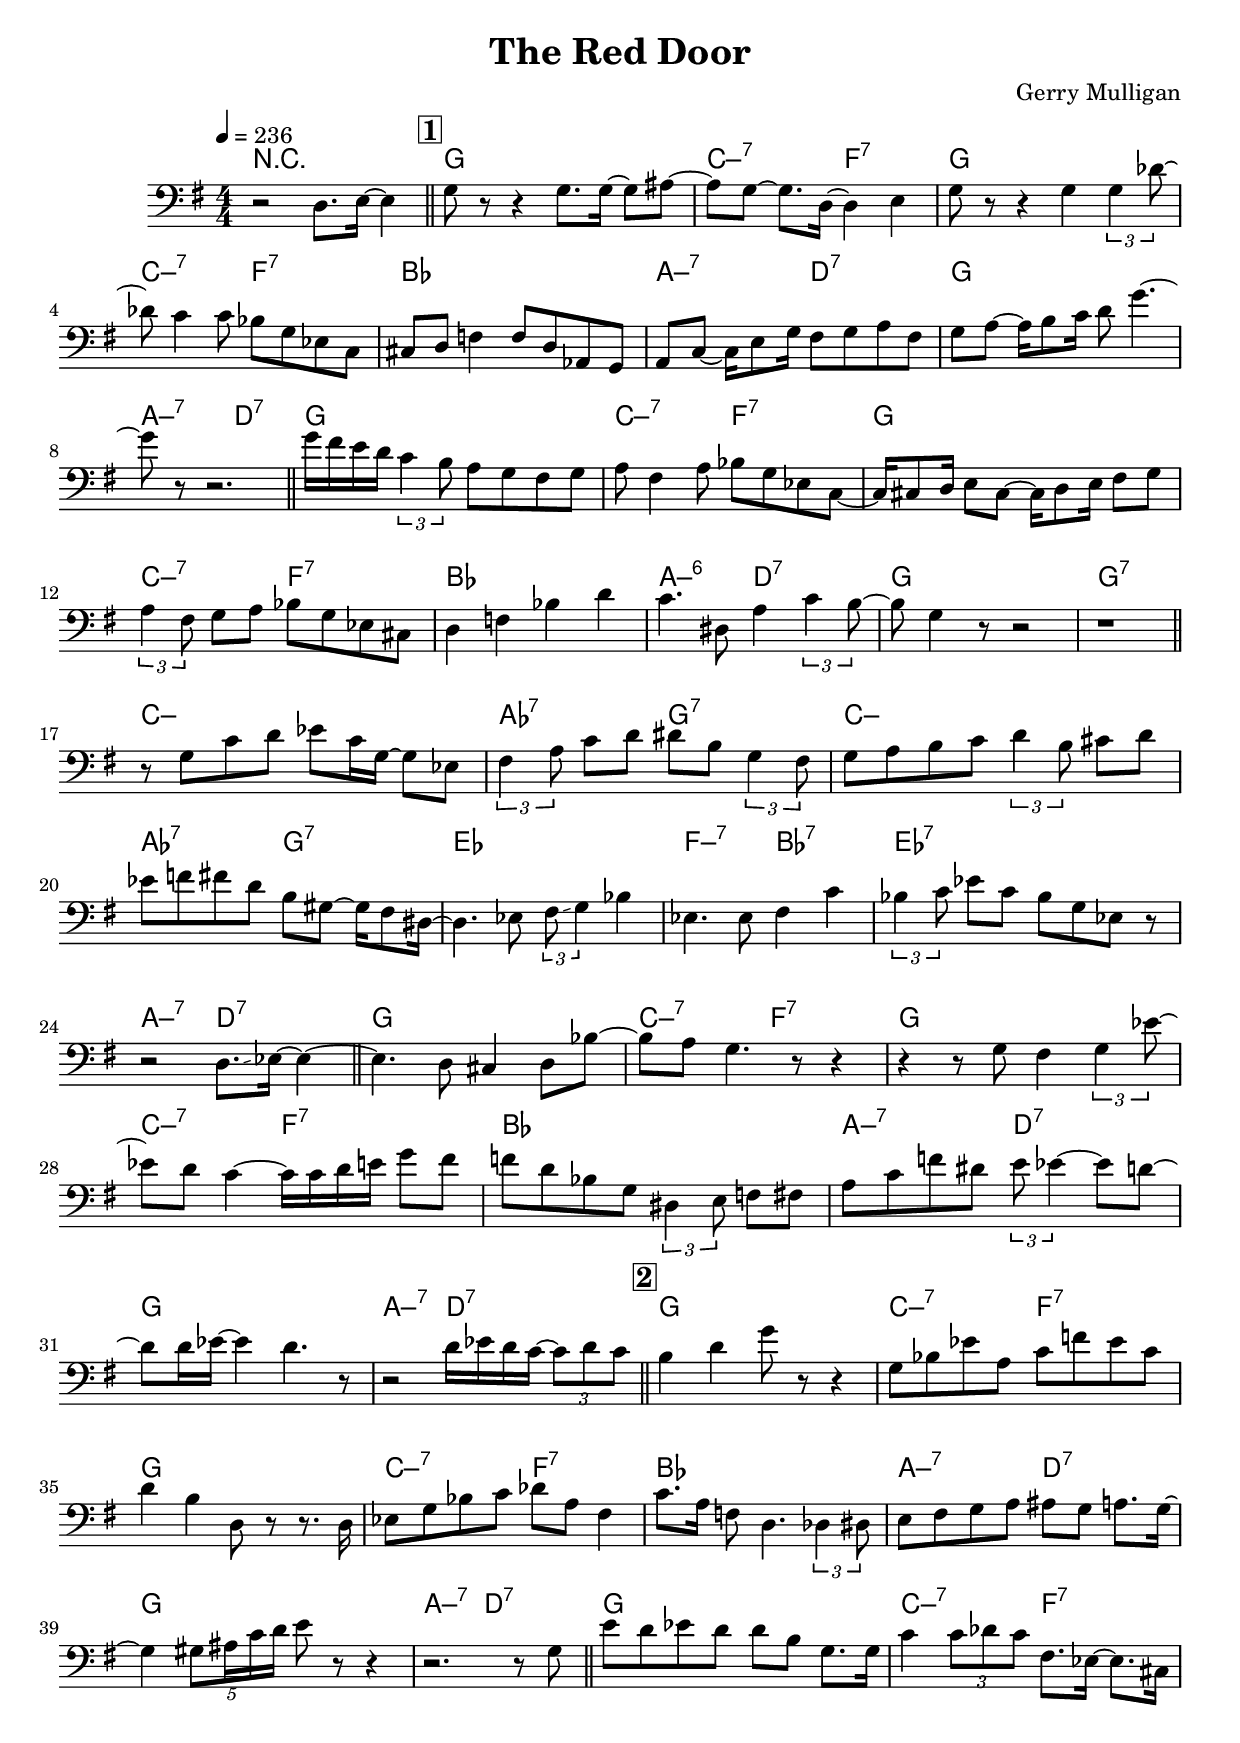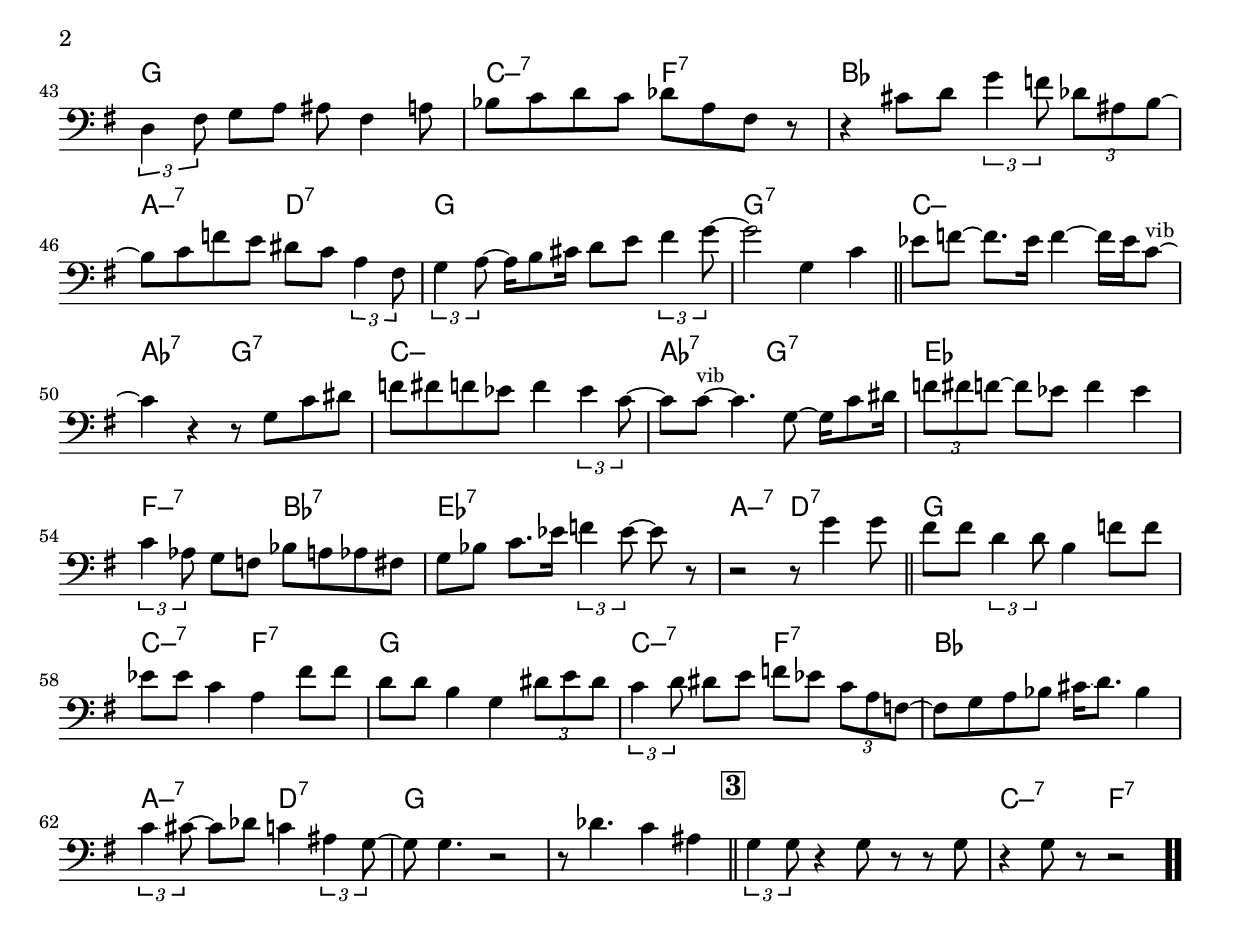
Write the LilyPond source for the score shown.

\version "2.13.2"

#(ly:set-option 'point-and-click #f)

\header {
  title = "The Red Door"
  composer = "Gerry Mulligan"
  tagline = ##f
}
global =
{
    \override Staff.TimeSignature #'style = #'()
    \time 4/4
    \clef "bass"
    \key g \major
    \override Rest #'direction = #'0
    \override MultiMeasureRest #'staff-position = #0
}
\score
{
<<
    \transpose c' c'

    \new ChordNames { \chords {
      \set majorSevenSymbol = \markup { "maj7" }
      \set minorChordModifier = \markup { \char ##x2013 }
      | r1 
      | g1 | c2:min7 f2:7 | g1 | c2:min7 f2:7 | bes1 | a2:min7 d2:7 | g1 | a2:min7 d2:7 
      | g1 | c2:min7 f2:7 | g1 | c2:min7 f2:7 | bes1 | a2:min6 d2:7 | g1 | g1:7 
      | c1:min | aes2:7 g2:7 | c1:min | aes2:7 g2:7 | es1 | f2:min7 bes2:7 | es1:7 | a2:min7 d2:7 
      | g1 | c2:min7 f2:7 | g1 | c2:min7 f2:7 | bes1 | a2:min7 d2:7 | g1 | a2:min7 d2:7 
      | g1 | c2:min7 f2:7 | g1 | c2:min7 f2:7 | bes1 | a2:min7 d2:7 | g1 | a2:min7 d2:7 
      | g1 | c2:min7 f2:7 | g1 | c2:min7 f2:7 | bes1 | a2:min7 d2:7 | g1 | g1:7 
      | c1:min | aes2:7 g2:7 | c1:min | aes2:7 g2:7 | es1 | f2:min7 bes2:7 | es1:7 | a2:min7 d2:7 
      | g1 | c2:min7 f2:7 | g1 | c2:min7 f2:7 | bes1 | a2:min7 d2:7 | g1 | s1 
      | s1 | c2:min7 f2:7|
      }
      }

    \new Staff
    <<
    \transpose c' c'

    {
      \global
  		%\override Score.MetronomeMark #'transparent = ##t
  		%\override Score.MetronomeMark #'stencil = ##f
  		
  		\override HorizontalBracket #'direction = #UP
  		\override HorizontalBracket #'bracket-flare = #'(0 . 0)
  		
  		\override TextSpanner #'dash-fraction = #1.0
  		\override TextSpanner #'bound-details #'left #'text = \markup{ \concat{\draw-line #'(0 . -1.0) \draw-line #'(1.0 . 0) }}
  		\override TextSpanner #'bound-details #'right #'text = \markup{ \concat{ \draw-line #'(1.0 . 0) \draw-line #'(0 . -1.0) }}
          \set Score.markFormatter = #format-mark-box-numbers


      \tempo 4 = 236
      \set Score.currentBarNumber = #0
     
      | r2 d8. e16~ e4 
      \bar "||" \mark \default g8 r8 r4 g8. g16~ g8 ais8~ 
      | ais8 g8~ g8. d16~ d4 e4 
      | g8 r8 r4 g4 \tuplet 3/2 {g4 des'8~} 
      | des'8 c'4 c'8 bes8 g8 es8 c8 
      | cis8 d8 f4 f8 d8 aes,8 g,8 
      | a,8 c8~ c16 e8 g16 fis8 g8 a8 fis8 
      | g8 a8~ a16 b8 c'16 d'8 g'4.~ 
      | g'8 r8 r2. 
      \bar "||" g'16 fis'16 e'16 d'16 \tuplet 3/2 {c'4 b8} a8 g8 fis8 g8 
      | a8 fis4 a8 bes8 g8 es8 c8~ 
      | c16 cis8 d16 e8 cis8~ cis16 d8 e16 fis8 g8 
      | \tuplet 3/2 {a4 fis8} g8 a8 bes8 g8 es8 cis8 
      | d4 f4 bes4 d'4 
      | c'4. dis8 a4 \tuplet 3/2 {c'4 b8~} 
      | b8 g4 r8 r2 
      | r1 
      \bar "||" r8 g8 c'8 d'8 es'8 c'16 g16~ g8 es8 
      | \tuplet 3/2 {fis4 a8} c'8 d'8 dis'8 b8 \tuplet 3/2 {g4 fis8} 
      | g8 a8 b8 c'8 \tuplet 3/2 {d'4 b8} cis'8 d'8 
      | es'8 f'8 fis'8 d'8 b8 gis8~ gis16 fis8 dis16~ 
      | dis4. es8 \tuplet 3/2 {fis8\glissando  g4} bes4 
      | es4. es8 fis4 c'4 
      | \tuplet 3/2 {bes4 c'8} es'8 c'8 bes8 g8 es8 r8 
      | r2 d8.\glissando  es16~ es4~ 
      \bar "||" es4. d8 cis4 d8 bes8~ 
      | bes8 a8 g4. r8 r4 
      | r4 r8 g8 fis4 \tuplet 3/2 {g4 es'8~} 
      | es'8 d'8 c'4~ c'16 c'16 d'16 e'16 g'8 fis'8 
      | f'8 d'8 bes8 g8 \tuplet 3/2 {dis4 e8} f8 fis8 
      | a8 c'8 f'8 dis'8 \tuplet 3/2 {e'8 es'4~} es'8 d'8~ 
      | d'8 d'16 es'16~ es'4 d'4. r8 
      | r2 d'16 es'16 d'16 c'16~ \tuplet 3/2 {c'8 d'8 c'8} 
      \bar "||" \mark \default b4 d'4 g'8 r8 r4 
      | g8 bes8 es'8 a8 c'8 f'8 es'8 c'8 
      | d'4 b4 d8 r8 r8. d16 
      | es8 g8 bes8 c'8 des'8 a8 fis4 
      | c'8. a16 f8 d4. \tuplet 3/2 {des4 dis8} 
      | e8 fis8 g8 a8 ais8 g8 a8. g16~ 
      | g4 \tuplet 5/4 {gis8 ais16 c'16 d'16} e'8 r8 r4 
      | r2. r8 g8 
      \bar "||" e'8 d'8 es'8 d'8 d'8 b8 g8. g16 
      | c'4 \tuplet 3/2 {c'8 des'8 c'8} fis8. es16~ es8. cis16 
      | \tuplet 3/2 {d4 fis8} g8 a8 ais8 fis4 a8 
      | bes8 c'8 d'8 c'8 des'8 a8 fis8 r8 
      | r4 cis'8 d'8 \tuplet 3/2 {g'4 f'8} \tuplet 3/2 {des'8 ais8 b8~} 
      | b8 c'8 f'8 e'8 dis'8 c'8 \tuplet 3/2 {a4 fis8} 
      | \tuplet 3/2 {g4 a8~} a16 b8 cis'16 d'8 e'8 \tuplet 3/2 {fis'4 g'8~} 
      | g'2 g4 c'4 
      \bar "||" es'8 f'8~ f'8. es'16 f'4~ f'16 es'16 c'8~^\markup{\left-align \small vib} 
      | c'4 r4 r8 g8 c'8 dis'8 
      | f'8 fis'8 f'8 es'8 f'4 \tuplet 3/2 {es'4 c'8~} 
      | c'8 c'8~^\markup{\left-align \small vib} c'4. g8~ g16 c'8 dis'16 
      | \tuplet 3/2 {f'8 fis'8 f'8~} f'8 es'8 f'4 es'4 
      | \tuplet 3/2 {c'4 aes8} g8 f8 bes8 a8 aes8 fis8 
      | g8 bes8 c'8. es'16 \tuplet 3/2 {f'4 es'8~} es'8 r8 
      | r2 r8 g'4 g'8 
      \bar "||" fis'8 fis'8 \tuplet 3/2 {d'4 d'8} b4 f'8 f'8 
      | es'8 es'8 c'4 a4 fis'8 fis'8 
      | d'8 d'8 b4 g4 \tuplet 3/2 {dis'8 e'8 dis'8} 
      | \tuplet 3/2 {c'4 d'8} dis'8 e'8 f'8 es'8 \tuplet 3/2 {c'8 a8 f8~} 
      | f8 g8 a8 bes8 cis'16\glissando  d'8. bes4 
      | \tuplet 3/2 {c'4\glissando  cis'8~} cis'8 des'8 c'4 \tuplet 3/2 {ais4 g8~} 
      | g8 g4. r2 
      | r8 des'4. c'4 ais4 
      \bar "||" \mark \default \tuplet 3/2 {g4 g8} r4 g8 r8 r8 g8 
      | r4 g8 r8 r2\bar  ".."
    }
    >>
>>    
}
